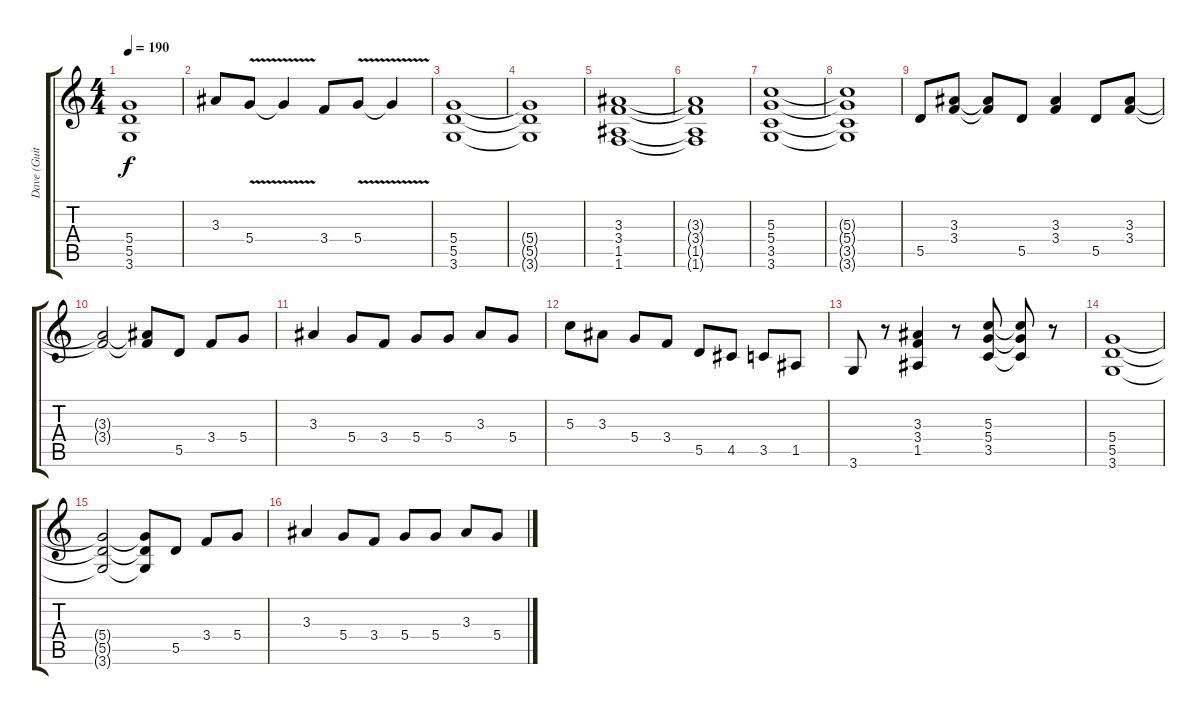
\track ("Dave (Guitar)" "Dave (Guit") {instrument distortionguitar}
\staff {score tabs}
\tuning (E4 B3 G3 D3 A2 E2) {hide}
\ts (4 4)
\tempo 190
\clef g2
\ks c
(5.4 5.5 3.6).1{dy f} |
3.3.8 5.4{v}.8 5.4{t}.4 3.4.8 5.4{v}.8 5.4{t}.4 |
(5.4 5.5 3.6).1 |
(5.4{t} 5.5{t} 3.6{t}).1 |
(3.3 3.4 1.5 1.6).1 |
(3.3{t} 3.4{t} 1.5{t} 1.6{t}).1 |
(5.3 5.4 3.5 3.6).1 |
(5.3{t} 5.4{t} 3.5{t} 3.6{t}).1 |
5.5.8 (3.3 3.4).8 (3.3{t} 3.4{t}).8 5.5.8 (3.3 3.4).4 5.5.8 (3.3 3.4).8 |
(3.3{t} 3.4{t}).2 (3.3{t} 3.4{t}).8 5.5.8 3.4.8 5.4.8 |
3.3.4 5.4.8 3.4.8 5.4.8 5.4.8 3.3.8 5.4.8 |
5.3.8 3.3.8 5.4.8 3.4.8 5.5.8 4.5.8 3.5.8 1.5.8 |
3.6.8 r.8 (3.3 3.4 1.5).4 r.8 (5.3 5.4 3.5).8 (5.3{t} 5.4{t} 3.5{t}).8 r.8 |
(5.4 5.5 3.6).1 |
(5.4{t} 5.5{t} 3.6{t}).2 (5.4{t} 5.5{t} 3.6{t}).8 5.5.8 3.4.8 5.4.8 |
3.3.4 5.4.8 3.4.8 5.4.8 5.4.8 3.3.8 5.4.8
